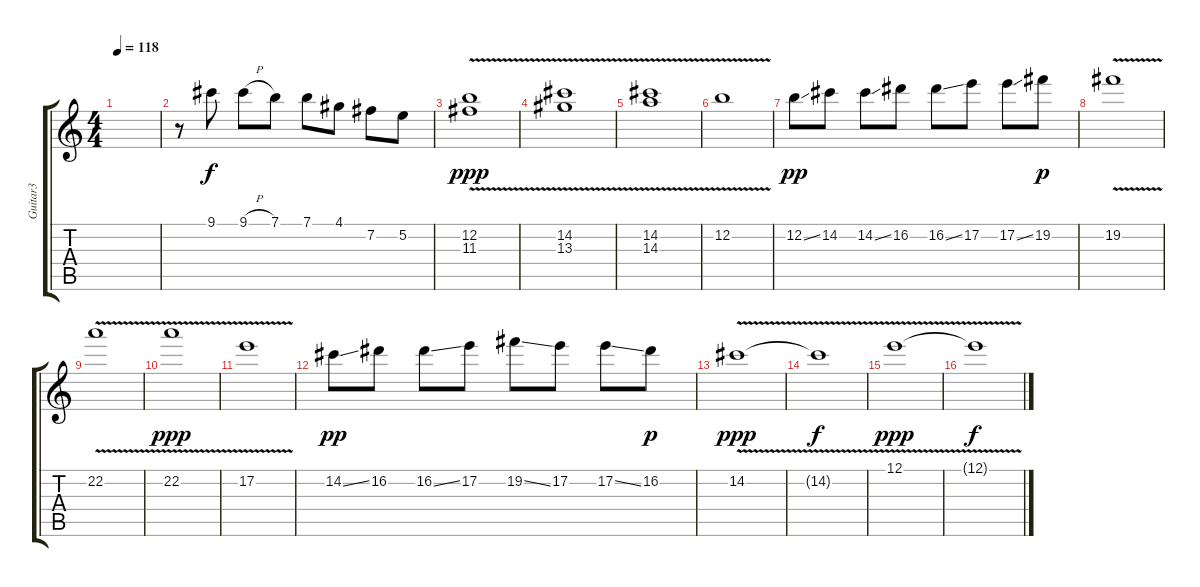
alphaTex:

\track ("Guitar3" "Guitar3") {instrument distortionguitar}
\staff {score tabs}
\tuning (E4 B3 G3 D3 A2 E2) {hide}
\ts (4 4)
\tempo 118
\clef g2
\ks c
|
r.8 9.1.8 9.1{h}.8 7.1.8 7.1.8 4.1.8 7.2.8 5.2.8 |
(12.2{v} 11.3{v}).1{dy ppp} |
(14.2{v} 13.3{v}).1 |
(14.2{v} 14.3{v}).1 |
12.2{v}.1 |
12.2{ss}.8{dy pp} 14.2.8 14.2{ss}.8 16.2.8 16.2{ss}.8 17.2.8 17.2{ss}.8 19.2.8{dy p} |
19.2{v}.1 |
22.2{v}.1 |
22.2{v}.1{dy ppp} |
17.2{v}.1 |
14.2{ss}.8{dy pp} 16.2.8 16.2{ss}.8 17.2.8 19.2{ss}.8 17.2.8 17.2{ss}.8 16.2.8{dy p} |
14.2{v}.1{dy ppp} |
14.2{v t}.1{dy f} |
12.1{v}.1{dy ppp} |
12.1{v t}.1{dy f}
